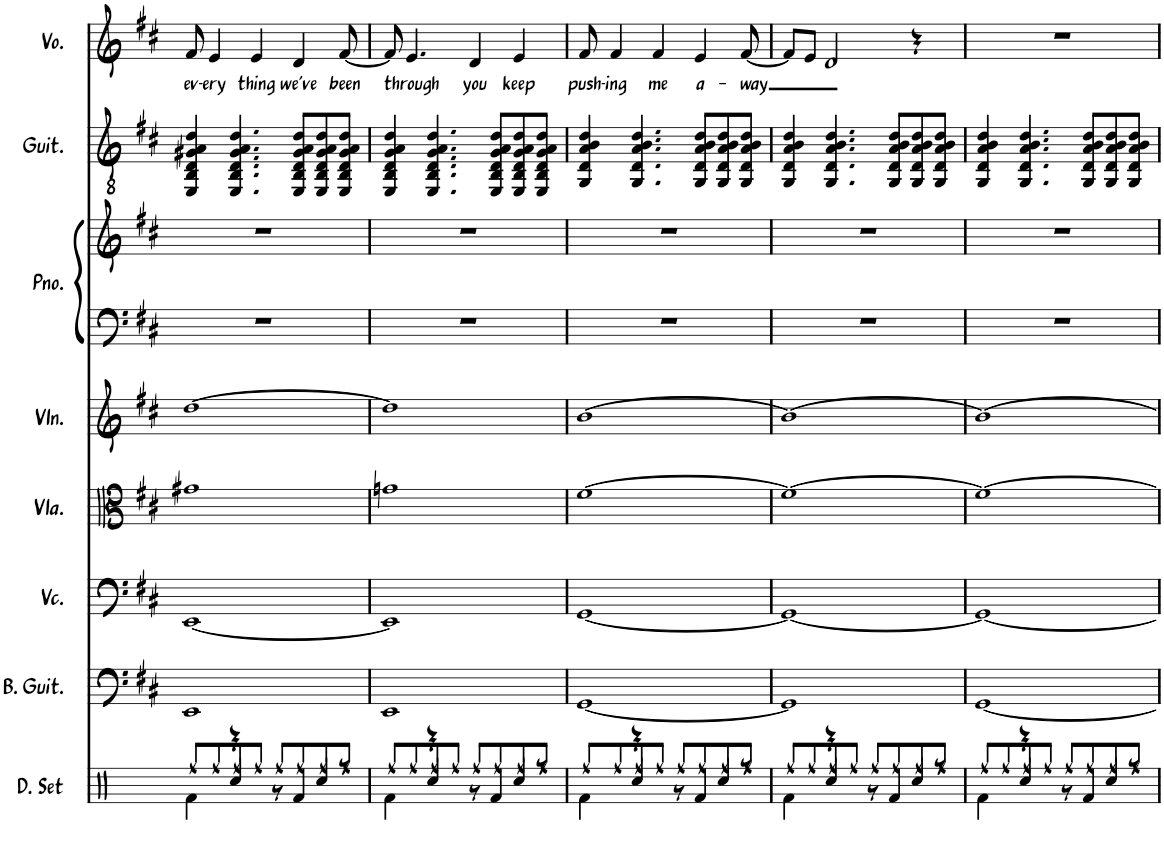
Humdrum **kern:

**kern	**kern	**kern	**kern	**kern	**kern	**kern	**kern	**kern	**text
*part8	*part7	*part6	*part5	*part4	*part3	*part3	*part2	*part1	*part1
*staff9	*staff8	*staff7	*staff6	*staff5	*staff4	*staff3	*staff2	*staff1	*staff1
*I"Drumset	*I"Bass Guitar	*I"Violoncello	*I"Viola	*I"Violin	*I"Piano	*	*I"Acoustic Guitar	*I"Voice	*
*I'D. Set	*I'B. Guit.	*I'Vc.	*I'Vla.	*I'Vln.	*I'Pno.	*	*I'Guit.	*I'Vo.	*
!!LO:PB:g=z
*clefX	*clefF4	*clefF4	*clefC3	*clefG2	*clefF4	*clefG2	*clefGv2	*clefG2	*
*	*Trd7c12	*	*	*	*	*	*	*	*
*k[]	*k[f#c#]	*k[f#c#]	*k[f#c#]	*k[f#c#]	*k[f#c#]	*k[f#c#]	*k[f#c#]	*k[f#c#]	*
*M4/4	*M4/4	*M4/4	*M4/4	*M4/4	*M4/4	*M4/4	*M4/4	*M4/4	*
=59	=59	=59	=59	=59	=59	=59	=59	=59	=59
*^	*	*	*	*	*	*	*	*	*
*	*^	*	*	*	*	*	*	*	*	*
!	!	!	!	!	!	!	!	!	!	!	!LO:LY:b
8Rff/L	4Rf\	4ryy	1EE	[1EE	1g#X	[1dd	1r	1r	4EE/ 4BB/ 4D/ 4G#X/ 4A/ 4d/	8f#/	ev-
!	!	!	!	!	!	!	!	!	!	!	!LO:LY:b
8Rff/	.	.	.	.	.	.	.	.	.	4e/	-ery
8Rff/	4r	4Rcc/	.	.	.	.	.	.	4.EE/ 4.BB/ 4.D/ 4.G#/ 4.A/ 4.d/	.	.
!	!	!	!	!	!	!	!	!	!	!	!LO:LY:b
8Rff/J	.	.	.	.	.	.	.	.	.	4e/	thing
8Rff/L	8r	4ryy	.	.	.	.	.	.	.	.	.
!	!	!	!	!	!	!	!	!	!	!	!LO:LY:b
8Rff/	4Rf/	.	.	.	.	.	.	.	8EE/ 8BB/ 8D/ 8G#/ 8A/ 8d/L	4d/	we've
8Rff/	.	4Rcc/	.	.	.	.	.	.	8EE/ 8BB/ 8D/ 8G#/ 8A/ 8d/	.	.
!	!	!	!	!	!	!	!	!	!	!	!LO:LY:b
8Rff/J	8r	.	.	.	.	.	.	.	8EE/ 8BB/ 8D/ 8G#/ 8A/ 8d/J	[8f#/	been
=60	=60	=60	=60	=60	=60	=60	=60	=60	=60	=60	=60
8Rff/L	4Rf\	4ryy	1EE	1EE]	1gn	1dd]	1r	1r	4EE/ 4BB/ 4D/ 4G/ 4A/ 4d/	8f#/]	.
!	!	!	!	!	!	!	!	!	!	!	!LO:LY:b
8Rff/	.	.	.	.	.	.	.	.	.	4.e/	through
8Rff/	4r	4Rcc/	.	.	.	.	.	.	4.EE/ 4.BB/ 4.D/ 4.G/ 4.A/ 4.d/	.	.
8Rff/J	.	.	.	.	.	.	.	.	.	.	.
!	!	!	!	!	!	!	!	!	!	!	!LO:LY:b
8Rff/L	8r	4ryy	.	.	.	.	.	.	.	4d/	you
8Rff/	4Rf/	.	.	.	.	.	.	.	8EE/ 8BB/ 8D/ 8G/ 8A/ 8d/L	.	.
!	!	!	!	!	!	!	!	!	!	!	!LO:LY:b
8Rff/	.	4Rcc/	.	.	.	.	.	.	8EE/ 8BB/ 8D/ 8G/ 8A/ 8d/	4e/	keep
8Rff/J	8r	.	.	.	.	.	.	.	8EE/ 8BB/ 8D/ 8G/ 8A/ 8d/J	.	.
=61	=61	=61	=61	=61	=61	=61	=61	=61	=61	=61	=61
!	!	!	!	!	!	!	!	!	!	!	!LO:LY:b
8Rff/L	4Rf\	4ryy	[1GG	[1GG	[1f#	[1b	1r	1r	4GG/ 4D/ 4A/ 4B/ 4d/	8f#/	push-
!	!	!	!	!	!	!	!	!	!	!	!LO:LY:b
8Rff/	.	.	.	.	.	.	.	.	.	4f#/	-ing
8Rff/	4r	4Rcc/	.	.	.	.	.	.	4.GG/ 4.D/ 4.A/ 4.B/ 4.d/	.	.
!	!	!	!	!	!	!	!	!	!	!	!LO:LY:b
8Rff/J	.	.	.	.	.	.	.	.	.	4f#/	me
8Rff/L	8r	4ryy	.	.	.	.	.	.	.	.	.
!	!	!	!	!	!	!	!	!	!	!	!LO:LY:b
8Rff/	4Rf/	.	.	.	.	.	.	.	8GG/ 8D/ 8A/ 8B/ 8d/L	4e/	a-
8Rff/	.	4Rcc/	.	.	.	.	.	.	8GG/ 8D/ 8A/ 8B/ 8d/	.	.
!	!	!	!	!	!	!	!	!	!	!	!LO:LY:b
8Rff/J	8r	.	.	.	.	.	.	.	8GG/ 8D/ 8A/ 8B/ 8d/J	[8f#/	-way
=62	=62	=62	=62	=62	=62	=62	=62	=62	=62	=62	=62
8Rff/L	4Rf\	4ryy	1GG]	1GG_	1f#_	1b_	1r	1r	4GG/ 4D/ 4A/ 4B/ 4d/	8f#/L]	.
8Rff/	.	.	.	.	.	.	.	.	.	8e/J	.
8Rff/	4r	4Rcc/	.	.	.	.	.	.	4.GG/ 4.D/ 4.A/ 4.B/ 4.d/	2d/	.
8Rff/J	.	.	.	.	.	.	.	.	.	.	.
8Rff/L	8r	4ryy	.	.	.	.	.	.	.	.	.
8Rff/	4Rf/	.	.	.	.	.	.	.	8GG/ 8D/ 8A/ 8B/ 8d/L	.	.
8Rff/	.	4Rcc/	.	.	.	.	.	.	8GG/ 8D/ 8A/ 8B/ 8d/	4r	.
8Rff/J	8r	.	.	.	.	.	.	.	8GG/ 8D/ 8A/ 8B/ 8d/J	.	.
=63	=63	=63	=63	=63	=63	=63	=63	=63	=63	=63	=63
8Rff/L	4Rf\	4ryy	[1GG	1GG_	1f#_	1b_	1r	1r	4GG/ 4D/ 4A/ 4B/ 4d/	1r	.
8Rff/	.	.	.	.	.	.	.	.	.	.	.
8Rff/	4r	4Rcc/	.	.	.	.	.	.	4.GG/ 4.D/ 4.A/ 4.B/ 4.d/	.	.
8Rff/J	.	.	.	.	.	.	.	.	.	.	.
8Rff/L	8r	4ryy	.	.	.	.	.	.	.	.	.
8Rff/	4Rf/	.	.	.	.	.	.	.	8GG/ 8D/ 8A/ 8B/ 8d/L	.	.
8Rff/	.	4Rcc/	.	.	.	.	.	.	8GG/ 8D/ 8A/ 8B/ 8d/	.	.
8Rff/J	8r	.	.	.	.	.	.	.	8GG/ 8D/ 8A/ 8B/ 8d/J	.	.
*v	*v	*v	*	*	*	*	*	*	*	*	*
=	=	=	=	=	=	=	=	=	=
*-	*-	*-	*-	*-	*-	*-	*-	*-	*-
